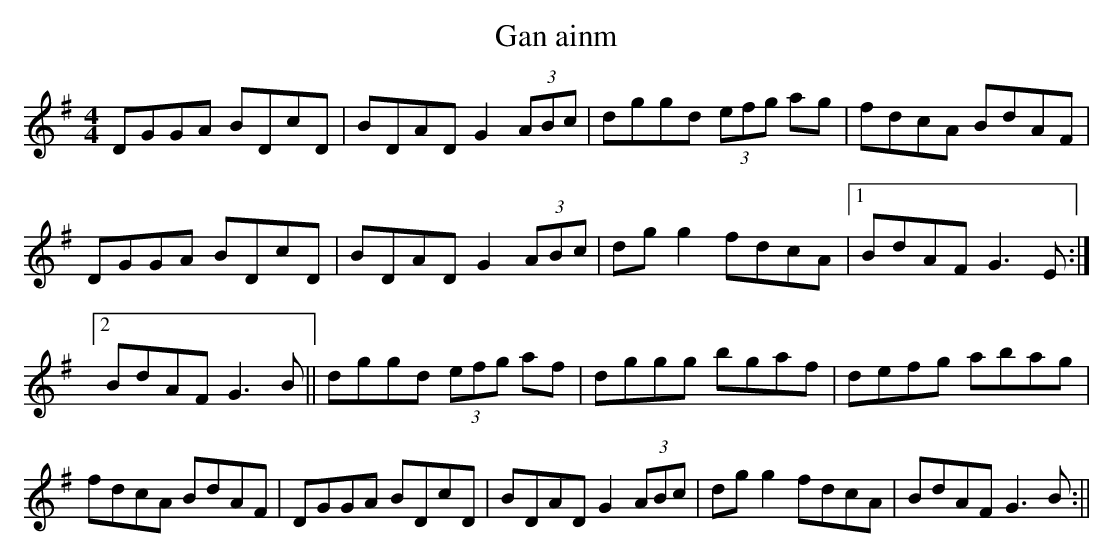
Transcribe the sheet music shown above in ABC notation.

X:1
T:Gan ainm
M:4/4
L:1/8
K:G
DGGA BDcD|BDAD G2(3ABc|dggd (3efg ag|fdcA BdAF|\
DGGA BDcD|BDAD G2(3ABc|dgg2 fdcA|1 BdAF G3E:|2 BdAF G3B||\
dggd (3efg af|dggg bgaf|defg abag|fdcA BdAF|\
DGGA BDcD|BDAD G2(3ABc|dgg2 fdcA|BdAF G3B:||\
